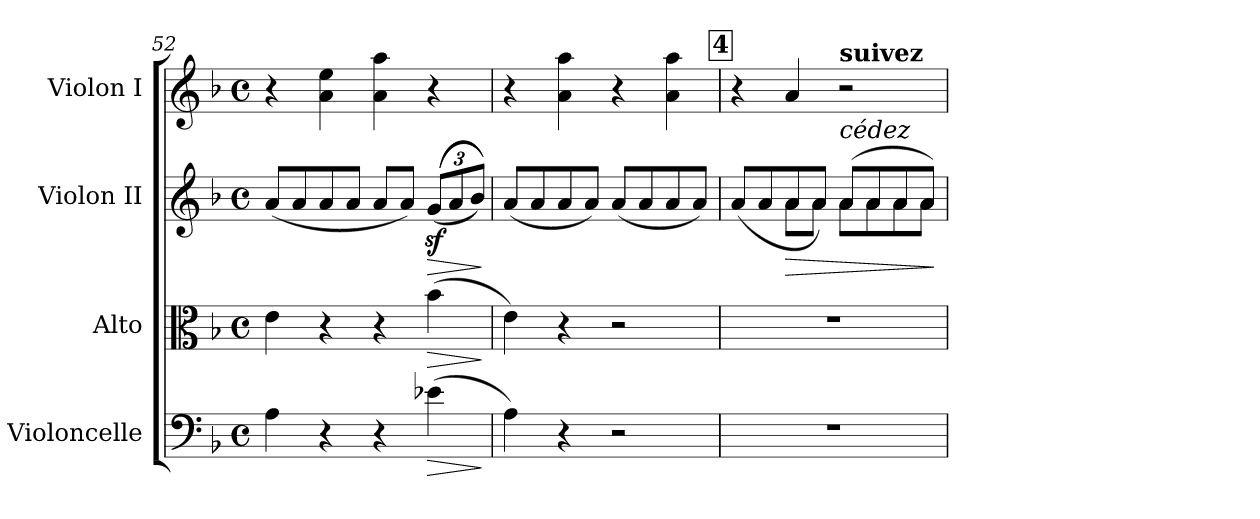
**kern	**dynam	**kern	**dynam	**kern	**dynam	**kern
*part4	*part4	*part3	*part3	*part2	*part2	*part1
*staff4	*staff4	*staff3	*staff3	*staff2	*staff2	*staff1
*I"Violoncelle	*	*I"Alto	*	*I"Violon II	*	*I"Violon I
*I'Vc	*	*	*	*I'Vln	*	*I'Vln
!!LO:LB:g=z
*clefF4	*	*clefC3	*	*clefG2	*	*clefG2
*k[b-]	*	*k[b-]	*	*k[b-]	*	*k[b-]
*M4/4	*	*M4/4	*	*M4/4	*	*M4/4
*met(c)	*	*met(c)	*	*met(c)	*	*met(c)
=52	=52	=52	=52	=52	=52	=52
4A\	.	4e\	.	(<8a/L	.	4r
.	.	.	.	8a/	.	.
4r	.	4r	.	8a/	.	4a\ 4ee\
.	.	.	.	8a/J	.	.
4r	.	4r	.	8a/L	.	4a\ 4aa\
.	.	.	.	8a/J)	.	.
!	!LO:HP:b	!	!LO:HP:b	!	!	!
*	*	*	*	*Xbrackettup	*	*
!	!	!	!	!	!LO:HP:b	!
(>4e-X\	>	(>4b-\	>	(<(<(<12gz</L	>	4r
.	.	.	.	12a/	.	.
.	.	.	.	12b-/J)))	.	.
.	]	.	]	.	]	.
=53	=53	=53	=53	=53	=53	=53
4A\)	.	4e\)	.	(<8a/L	.	4r
.	.	.	.	8a/	.	.
4r	.	4r	.	8a/	.	4a\ 4aa\
.	.	.	.	8a/J)	.	.
2r	.	2r	.	(<8a/L	.	4r
.	.	.	.	8a/	.	.
.	.	.	.	8a/	.	4a\ 4aa\
.	.	.	.	8a/J)	.	.
!!LO:REH:place=s1:a:B:fs=14:t=4
=54	=54	=54	=54	=54	=54	=54
*	*	*	*	*^	*	*
1r	.	1r	.	(>8a/L	4ryy	.	4r
.	.	.	.	8a/	.	.	.
!	!	!	!	!	!	!LO:HP:b	!
.	.	.	.	8a/	8a\L	>	4a/
.	.	.	.	8a/J)	8a\J	.	.
!	!	!	!	!	!	!	!LO:TX:B:t=suivez
!	!	!	!	!LO:TX:a:i:t=cédez	!	!	!
.	.	.	.	(>8a/L	8a\L	.	2r
.	.	.	.	8a/	8a\	.	.
.	.	.	.	8a/	8a\	.	.
.	.	.	.	8a/J)	8a\J	.	.
*	*	*	*	*v	*v	*	*
.	.	.	.	.	]	.
=	=	=	=	=	=	=
*-	*-	*-	*-	*-	*-	*-
